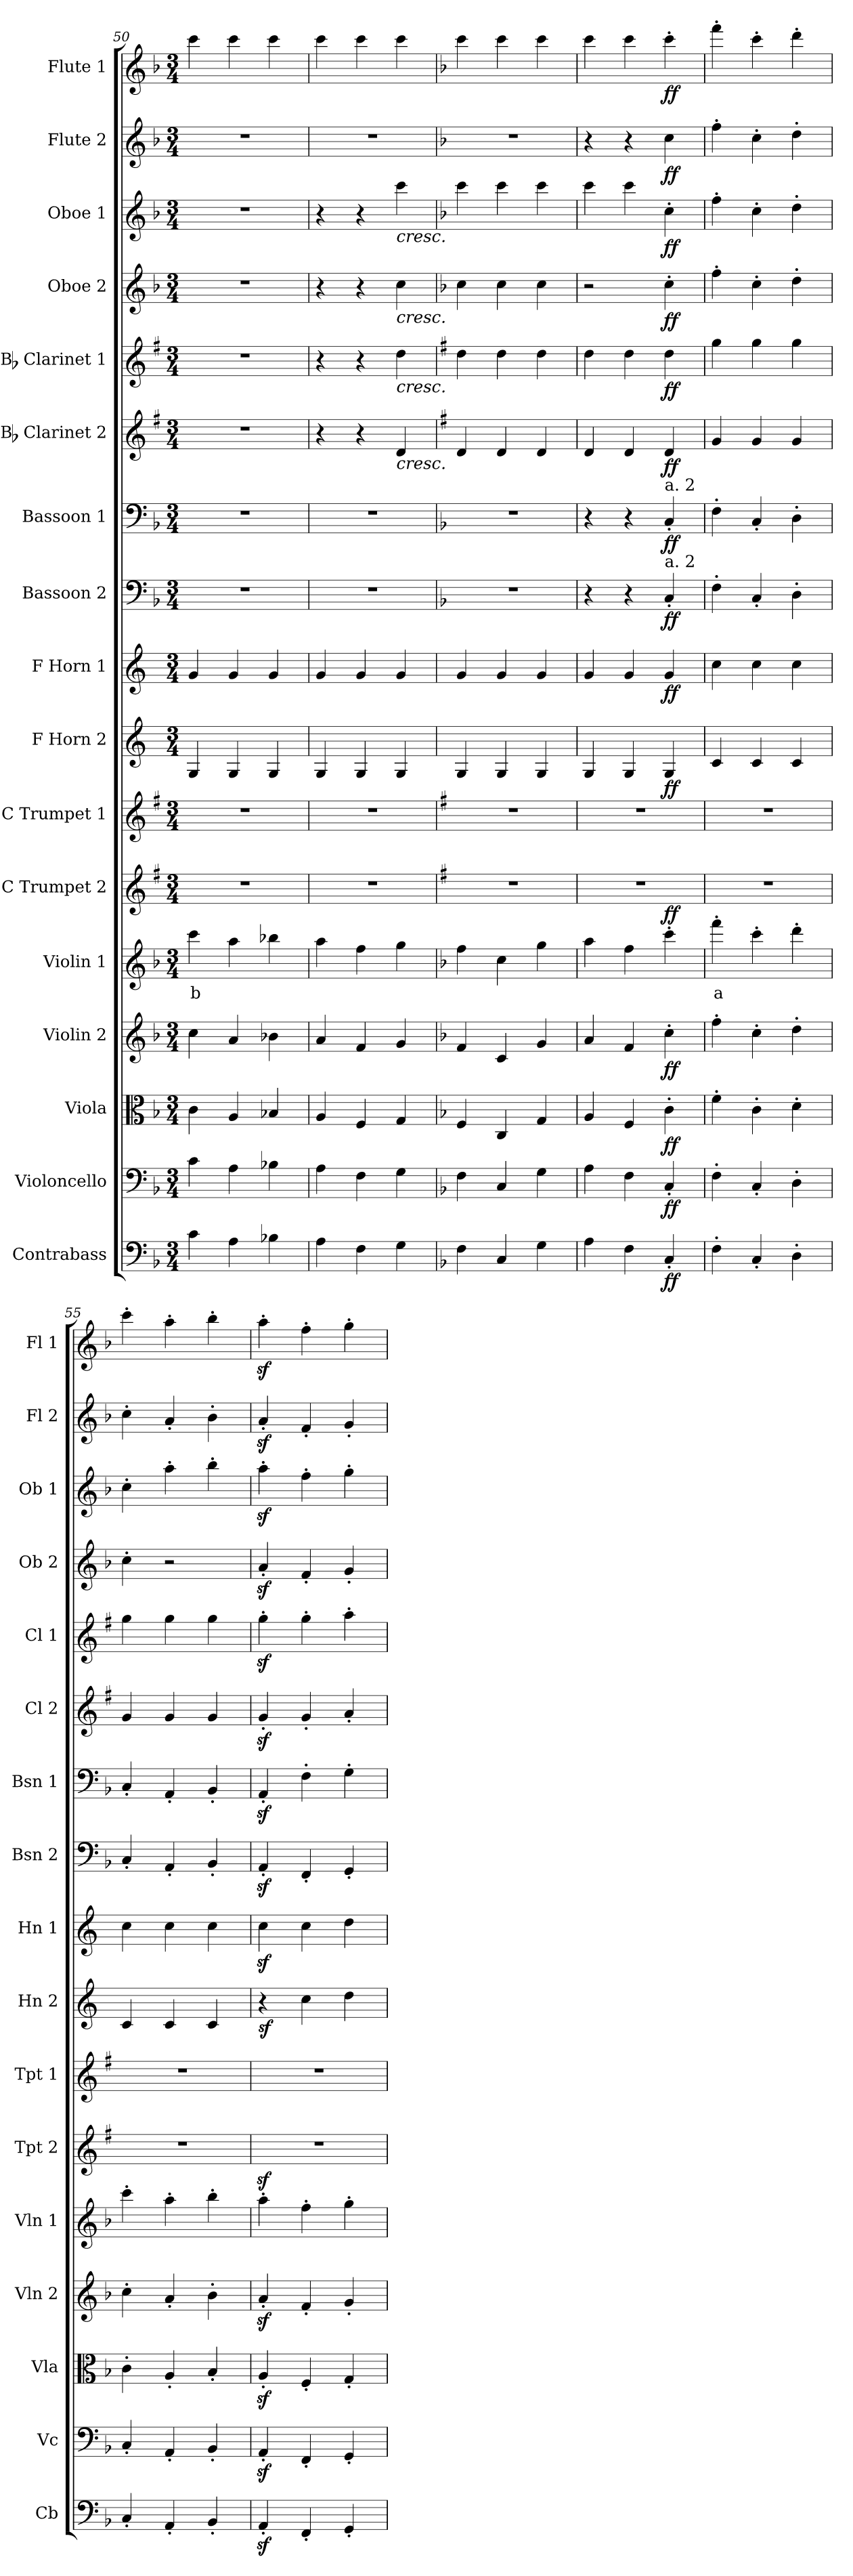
**kern	**dynam	**kern	**dynam	**kern	**dynam	**kern	**dynam	**kern	**text	**dynam	**kern	**kern	**kern	**dynam	**kern	**dynam	**kern	**dynam	**kern	**dynam	**kern	**dynam	**kern	**dynam	**kern	**dynam	**kern	**dynam	**kern	**dynam	**kern	**dynam
*part17	*part17	*part16	*part16	*part15	*part15	*part14	*part14	*part13	*part13	*part13	*part12	*part11	*part10	*part10	*part9	*part9	*part8	*part8	*part7	*part7	*part6	*part6	*part5	*part5	*part4	*part4	*part3	*part3	*part2	*part2	*part1	*part1
*staff17	*staff17	*staff16	*staff16	*staff15	*staff15	*staff14	*staff14	*staff13	*staff13	*staff13	*staff12	*staff11	*staff10	*staff10	*staff9	*staff9	*staff8	*staff8	*staff7	*staff7	*staff6	*staff6	*staff5	*staff5	*staff4	*staff4	*staff3	*staff3	*staff2	*staff2	*staff1	*staff1
*I"Contrabass	*	*I"Violoncello	*	*I"Viola	*	*I"Violin 2	*	*I"Violin 1	*	*	*I"C Trumpet 2	*I"C Trumpet 1	*I"F Horn 2	*	*I"F Horn 1	*	*I"Bassoon 2	*	*I"Bassoon 1	*	*I"Bb Clarinet 2	*	*I"Bb Clarinet 1	*	*I"Oboe  2	*	*I"Oboe 1	*	*I"Flute 2	*	*I"Flute 1	*
*I'Cb	*	*I'Vc	*	*I'Vla	*	*I'Vln 2	*	*I'Vln 1	*	*	*I'Tpt 2	*I'Tpt 1	*I'Hn 2	*	*I'Hn 1	*	*I'Bsn 2	*	*I'Bsn 1	*	*I'Cl 2	*	*I'Cl 1	*	*I'Ob 2	*	*I'Ob 1	*	*I'Fl 2	*	*I'Fl 1	*
*clefF4	*	*clefF4	*	*clefC3	*	*clefG2	*	*clefG2	*	*	*clefG2	*clefG2	*clefG2	*	*clefG2	*	*clefF4	*	*clefF4	*	*clefG2	*	*clefG2	*	*clefG2	*	*clefG2	*	*clefG2	*	*clefG2	*
*ITrd7c12	*	*	*	*	*	*	*	*	*	*	*ITrd1c2	*ITrd1c2	*ITrd4c7	*	*ITrd4c7	*	*	*	*	*	*ITrd1c2	*	*ITrd1c2	*	*	*	*	*	*	*	*	*
*k[b-]	*	*k[b-]	*	*k[b-]	*	*k[b-]	*	*k[b-]	*	*	*k[b-]	*k[b-]	*k[b-]	*	*k[b-]	*	*k[b-]	*	*k[b-]	*	*k[b-]	*	*k[b-]	*	*k[b-]	*	*k[b-]	*	*k[b-]	*	*k[b-]	*
*M3/4	*	*M3/4	*	*M3/4	*	*M3/4	*	*M3/4	*	*	*M3/4	*M3/4	*M3/4	*	*M3/4	*	*M3/4	*	*M3/4	*	*M3/4	*	*M3/4	*	*M3/4	*	*M3/4	*	*M3/4	*	*M3/4	*
=50	=50	=50	=50	=50	=50	=50	=50	=50	=50	=50	=50	=50	=50	=50	=50	=50	=50	=50	=50	=50	=50	=50	=50	=50	=50	=50	=50	=50	=50	=50	=50	=50
!	!	!	!	!	!	!	!	!	!LO:LY:b:color=#FF0000	!	!	!	!	!	!	!	!	!	!	!	!	!	!	!	!	!	!	!	!	!	!	!
4C\	.	4c\	.	4c\	.	4cc\	.	4ccc\	b	.	2.r	2.r	4C/	.	4c/	.	2.r	.	2.r	.	2.r	.	2.r	.	2.r	.	2.r	.	2.r	.	4ccc\	.
4AA\	.	4A\	.	4A/	.	4a/	.	4aa\	.	.	.	.	4C/	.	4c/	.	.	.	.	.	.	.	.	.	.	.	.	.	.	.	4ccc\	.
4BB-X\	.	4B-X\	.	4B-X/	.	4b-X\	.	4bb-X\	.	.	.	.	4C/	.	4c/	.	.	.	.	.	.	.	.	.	.	.	.	.	.	.	4ccc\	.
=51	=51	=51	=51	=51	=51	=51	=51	=51	=51	=51	=51	=51	=51	=51	=51	=51	=51	=51	=51	=51	=51	=51	=51	=51	=51	=51	=51	=51	=51	=51	=51	=51
4AA\	.	4A\	.	4A/	.	4a/	.	4aa\	.	.	2.r	2.r	4C/	.	4c/	.	2.r	.	2.r	.	4r	.	4r	.	4r	.	4r	.	2.r	.	4ccc\	.
4FF\	.	4F\	.	4F/	.	4f/	.	4ff\	.	.	.	.	4C/	.	4c/	.	.	.	.	.	4r	.	4r	.	4r	.	4r	.	.	.	4ccc\	.
!	!	!	!	!	!	!	!	!	!	!	!	!	!	!	!	!	!	!	!	!	!	!	!	!	!	!	!LO:TX:b:i:t=cresc.	!	!	!	!	!
!	!	!	!	!	!	!	!	!	!	!	!	!	!	!	!	!	!	!	!	!	!	!	!	!	!LO:TX:b:i:t=cresc.	!	!	!	!	!	!	!
!	!	!	!	!	!	!	!	!	!	!	!	!	!	!	!	!	!	!	!	!	!	!	!LO:TX:b:i:t=cresc.	!	!	!	!	!	!	!	!	!
!	!	!	!	!	!	!	!	!	!	!	!	!	!	!	!	!	!	!	!	!	!LO:TX:b:i:t=cresc.	!	!	!	!	!	!	!	!	!	!	!
4GG\	.	4G\	.	4G/	.	4g/	.	4gg\	.	.	.	.	4C/	.	4c/	.	.	.	.	.	4c/	.	4cc\	.	4cc\	.	4ccc\	.	.	.	4ccc\	.
=52	=52	=52	=52	=52	=52	=52	=52	=52	=52	=52	=52	=52	=52	=52	=52	=52	=52	=52	=52	=52	=52	=52	=52	=52	=52	=52	=52	=52	=52	=52	=52	=52
*k[b-]	*	*k[b-]	*	*k[b-]	*	*k[b-]	*	*k[b-]	*	*	*k[b-]	*k[b-]	*k[b-]	*	*k[b-]	*	*k[b-]	*	*k[b-]	*	*k[b-]	*	*k[b-]	*	*k[b-]	*	*k[b-]	*	*k[b-]	*	*k[b-]	*
4FF\	.	4F\	.	4F/	.	4f/	.	4ff\	.	.	2.r	2.r	4C/	.	4c/	.	2.r	.	2.r	.	4c/	.	4cc\	.	4cc\	.	4ccc\	.	2.r	.	4ccc\	.
4CC/	.	4C/	.	4C/	.	4c/	.	4cc\	.	.	.	.	4C/	.	4c/	.	.	.	.	.	4c/	.	4cc\	.	4cc\	.	4ccc\	.	.	.	4ccc\	.
4GG\	.	4G\	.	4G/	.	4g/	.	4gg\	.	.	.	.	4C/	.	4c/	.	.	.	.	.	4c/	.	4cc\	.	4cc\	.	4ccc\	.	.	.	4ccc\	.
!!LO:PB:g=z
=53	=53	=53	=53	=53	=53	=53	=53	=53	=53	=53	=53	=53	=53	=53	=53	=53	=53	=53	=53	=53	=53	=53	=53	=53	=53	=53	=53	=53	=53	=53	=53	=53
4AA\	.	4A\	.	4A/	.	4a/	.	4aa\	.	.	2.r	2.r	4C/	.	4c/	.	4r	.	4r	.	4c/	.	4cc\	.	2r	.	4ccc\	.	4r	.	4ccc\	.
4FF\	.	4F\	.	4F/	.	4f/	.	4ff\	.	.	.	.	4C/	.	4c/	.	4r	.	4r	.	4c/	.	4cc\	.	.	.	4ccc\	.	4r	.	4ccc\	.
!	!	!	!	!	!	!	!	!	!	!	!	!	!	!	!	!	!	!	!LO:TX:a:t=a. 2	!	!	!	!	!	!	!	!	!	!	!	!	!
!	!	!	!	!	!	!	!	!	!	!	!	!	!	!	!	!	!LO:TX:a:t=a. 2	!	!	!	!	!	!	!	!	!	!	!	!	!	!	!
!	!LO:DY:b	!	!LO:DY:b	!	!LO:DY:b	!	!LO:DY:b	!	!	!LO:DY:b	!	!	!	!LO:DY:b	!	!LO:DY:b	!	!LO:DY:b	!	!LO:DY:b	!	!LO:DY:b	!	!LO:DY:b	!	!LO:DY:b	!	!LO:DY:b	!	!LO:DY:b	!	!LO:DY:b
4CC'/	ff	4C'/	ff	4c'\	ff	4cc'\	ff	4ccc'\	.	ff	.	.	4C/	ff	4c/	ff	4C'/	ff	4C'/	ff	4c/	ff	4cc\	ff	4cc'\	ff	4cc'\	ff	4cc\	ff	4ccc'\	ff
=54	=54	=54	=54	=54	=54	=54	=54	=54	=54	=54	=54	=54	=54	=54	=54	=54	=54	=54	=54	=54	=54	=54	=54	=54	=54	=54	=54	=54	=54	=54	=54	=54
!	!	!	!	!	!	!	!	!	!LO:LY:b:color=#FF0000	!	!	!	!	!	!	!	!	!	!	!	!	!	!	!	!	!	!	!	!	!	!	!
4FF'\	.	4F'\	.	4f'\	.	4ff'\	.	4fff'\	a	.	2.r	2.r	4F/	.	4f\	.	4F'\	.	4F'\	.	4f/	.	4ff\	.	4ff'\	.	4ff'\	.	4ff'\	.	4fff'\	.
4CC'/	.	4C'/	.	4c'\	.	4cc'\	.	4ccc'\	.	.	.	.	4F/	.	4f\	.	4C'/	.	4C'/	.	4f/	.	4ff\	.	4cc'\	.	4cc'\	.	4cc'\	.	4ccc'\	.
4DD'\	.	4D'\	.	4d'\	.	4dd'\	.	4ddd'\	.	.	.	.	4F/	.	4f\	.	4D'\	.	4D'\	.	4f/	.	4ff\	.	4dd'\	.	4dd'\	.	4dd'\	.	4ddd'\	.
=55	=55	=55	=55	=55	=55	=55	=55	=55	=55	=55	=55	=55	=55	=55	=55	=55	=55	=55	=55	=55	=55	=55	=55	=55	=55	=55	=55	=55	=55	=55	=55	=55
4CC'/	.	4C'/	.	4c'\	.	4cc'\	.	4ccc'\	.	.	2.r	2.r	4F/	.	4f\	.	4C'/	.	4C'/	.	4f/	.	4ff\	.	4cc'\	.	4cc'\	.	4cc'\	.	4ccc'\	.
4AAA'/	.	4AA'/	.	4A'/	.	4a'/	.	4aa'\	.	.	.	.	4F/	.	4f\	.	4AA'/	.	4AA'/	.	4f/	.	4ff\	.	2r	.	4aa'\	.	4a'/	.	4aa'\	.
4BBB-'/	.	4BB-'/	.	4B-'/	.	4b-'\	.	4bb-'\	.	.	.	.	4F/	.	4f\	.	4BB-'/	.	4BB-'/	.	4f/	.	4ff\	.	.	.	4bb-'\	.	4b-'\	.	4bb-'\	.
=56	=56	=56	=56	=56	=56	=56	=56	=56	=56	=56	=56	=56	=56	=56	=56	=56	=56	=56	=56	=56	=56	=56	=56	=56	=56	=56	=56	=56	=56	=56	=56	=56
!	!	!	!	!	!	!	!	!	!	!	!	!	!	!LO:DY:b	!	!	!	!	!	!	!	!	!	!	!	!	!	!	!	!	!	!
4AAAz<'/	.	4AAz<'/	.	4Az<'/	.	4az<'/	.	4aaz<'\	.	.	2.r	2.r	4r	sf	4fz<\	.	4AAz<'/	.	4AAz<'/	.	4fz<'/	.	4ffz<'\	.	4az<'/	.	4aaz<'\	.	4az<'/	.	4aaz<'\	.
4FFF'/	.	4FF'/	.	4F'/	.	4f'/	.	4ff'\	.	.	.	.	4f\	.	4f\	.	4FF'/	.	4F'\	.	4f'/	.	4ff'\	.	4f'/	.	4ff'\	.	4f'/	.	4ff'\	.
4GGG'/	.	4GG'/	.	4G'/	.	4g'/	.	4gg'\	.	.	.	.	4g\	.	4g\	.	4GG'/	.	4G'\	.	4g'/	.	4gg'\	.	4g'/	.	4gg'\	.	4g'/	.	4gg'\	.
=	=	=	=	=	=	=	=	=	=	=	=	=	=	=	=	=	=	=	=	=	=	=	=	=	=	=	=	=	=	=	=	=
*-	*-	*-	*-	*-	*-	*-	*-	*-	*-	*-	*-	*-	*-	*-	*-	*-	*-	*-	*-	*-	*-	*-	*-	*-	*-	*-	*-	*-	*-	*-	*-	*-
